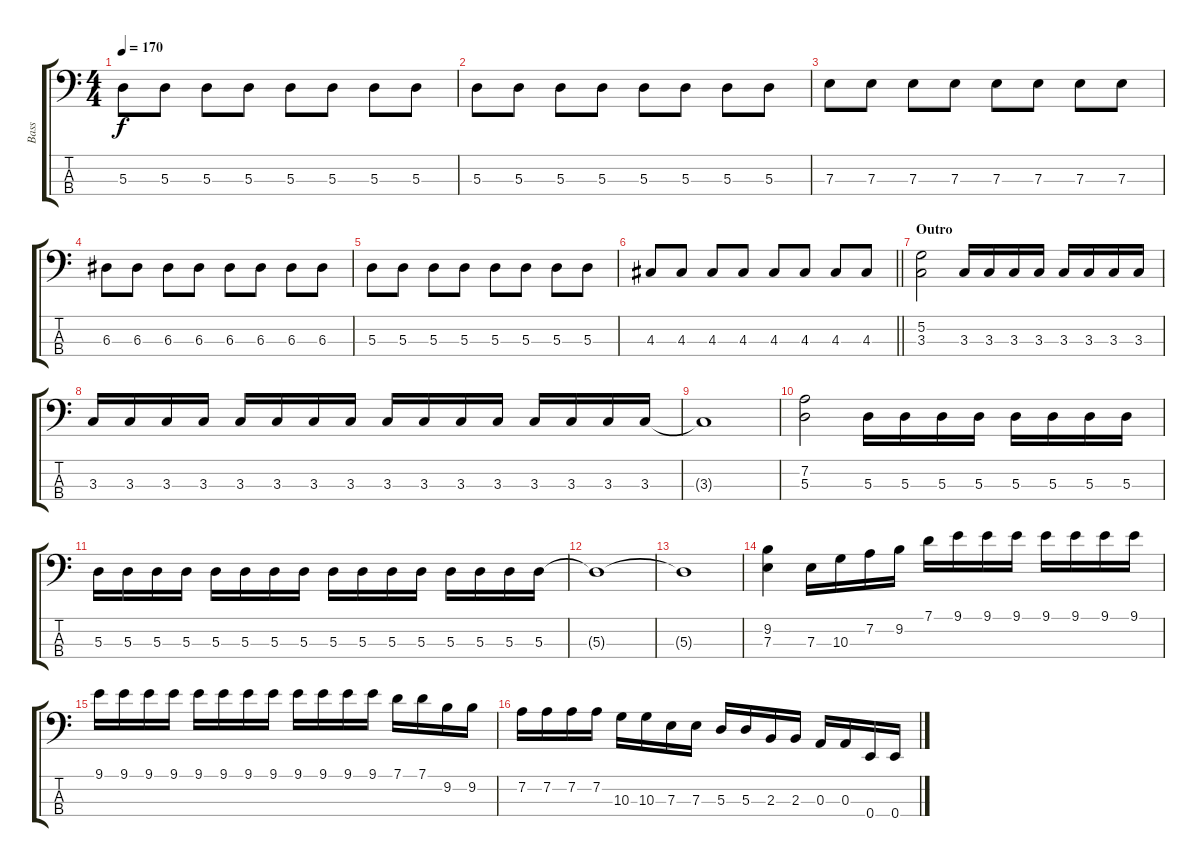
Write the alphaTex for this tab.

\track ("Bass" "Bass") {instrument electricbassfinger}
\staff {score tabs}
\tuning (G2 D2 A1 E1) {hide}
\ts (4 4)
\tempo 170
\clef f4
\ks c
5.3.8{dy f} 5.3.8 5.3.8 5.3.8 5.3.8 5.3.8 5.3.8 5.3.8 |
5.3.8 5.3.8 5.3.8 5.3.8 5.3.8 5.3.8 5.3.8 5.3.8 |
7.3.8 7.3.8 7.3.8 7.3.8 7.3.8 7.3.8 7.3.8 7.3.8 |
6.3.8 6.3.8 6.3.8 6.3.8 6.3.8 6.3.8 6.3.8 6.3.8 |
5.3.8 5.3.8 5.3.8 5.3.8 5.3.8 5.3.8 5.3.8 5.3.8 |
\barLineRight lightlight
4.3.8 4.3.8 4.3.8 4.3.8 4.3.8 4.3.8 4.3.8 4.3.8 |
\section ("" "Outro")
(5.2 3.3).2 3.3.16 3.3.16 3.3.16 3.3.16 3.3.16 3.3.16 3.3.16 3.3.16 |
3.3.16 3.3.16 3.3.16 3.3.16 3.3.16 3.3.16 3.3.16 3.3.16 3.3.16 3.3.16 3.3.16 3.3.16 3.3.16 3.3.16 3.3.16 3.3.16 |
3.3{t}.1 |
(7.2 5.3).2 5.3.16 5.3.16 5.3.16 5.3.16 5.3.16 5.3.16 5.3.16 5.3.16 |
5.3.16 5.3.16 5.3.16 5.3.16 5.3.16 5.3.16 5.3.16 5.3.16 5.3.16 5.3.16 5.3.16 5.3.16 5.3.16 5.3.16 5.3.16 5.3.16 |
5.3{t}.1 |
5.3{t}.1 |
(9.2 7.3).4 7.3.16 10.3.16 7.2.16 9.2.16 7.1.16 9.1.16 9.1.16 9.1.16 9.1.16 9.1.16 9.1.16 9.1.16 |
9.1.16 9.1.16 9.1.16 9.1.16 9.1.16 9.1.16 9.1.16 9.1.16 9.1.16 9.1.16 9.1.16 9.1.16 7.1.16 7.1.16 9.2.16 9.2.16 |
7.2.16 7.2.16 7.2.16 7.2.16 10.3.16 10.3.16 7.3.16 7.3.16 5.3.16 5.3.16 2.3.16 2.3.16 0.3.16 0.3.16 0.4.16 0.4.16
